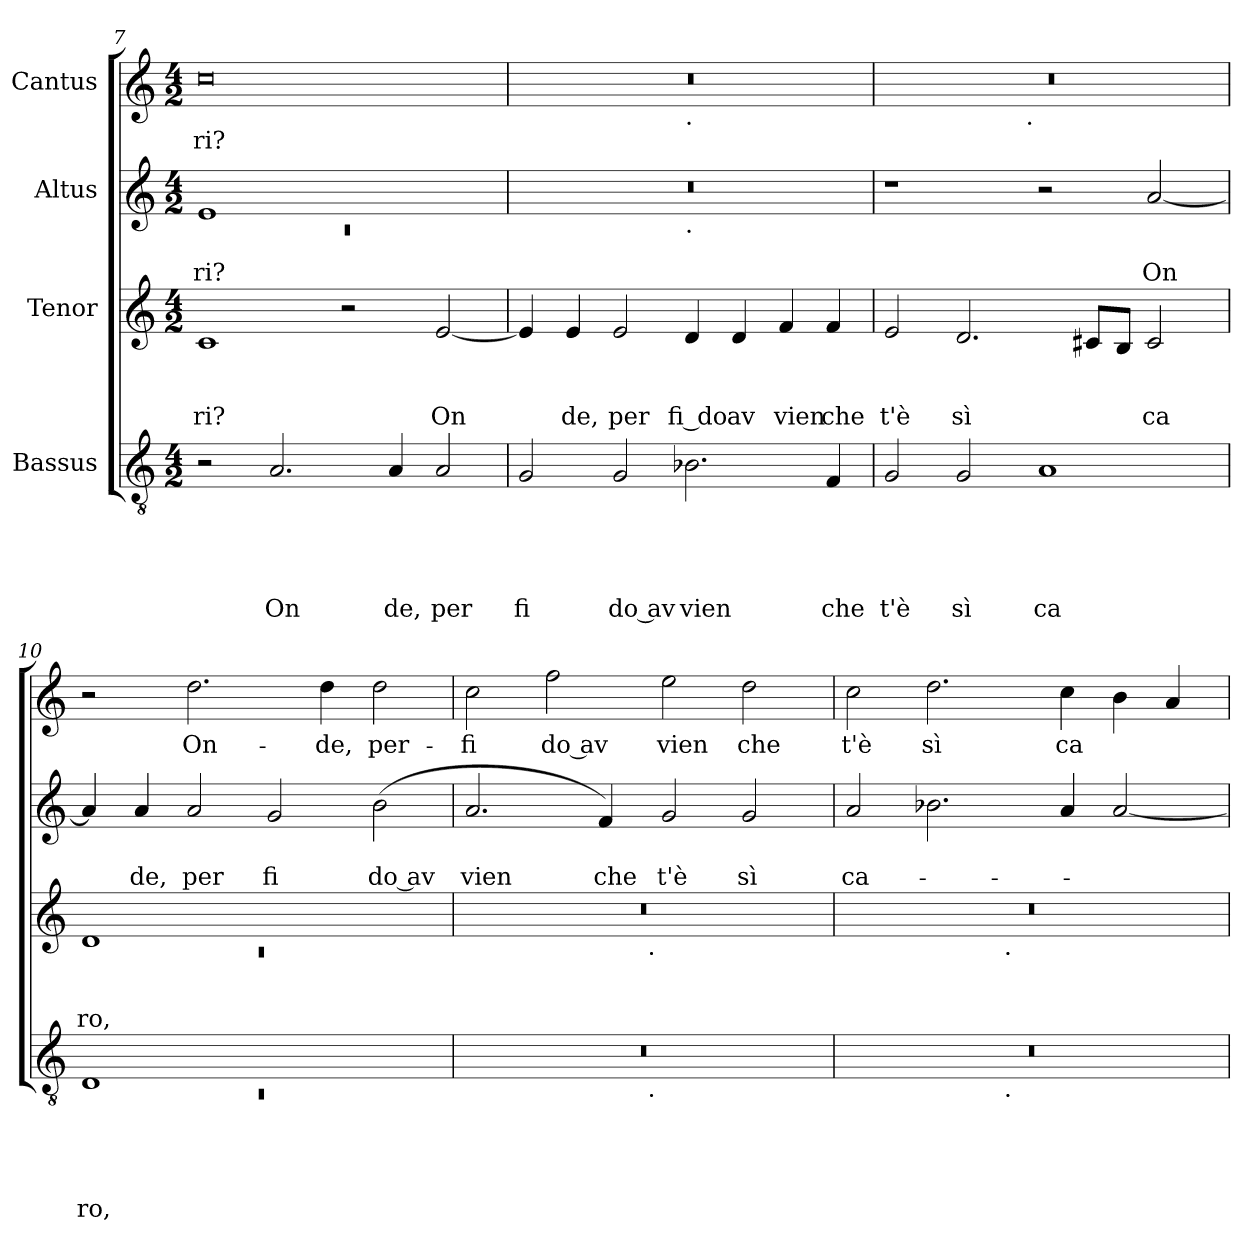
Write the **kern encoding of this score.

**kern	**text	**text	**text	**text	**text	**kern	**text	**text	**text	**kern	**text	**text	**kern	**text
*part4	*part4	*part4	*part4	*part4	*part4	*part3	*part3	*part3	*part3	*part2	*part2	*part2	*part1	*part1
*staff4	*staff4	*staff4	*staff4	*staff4	*staff4	*staff3	*staff3	*staff3	*staff3	*staff2	*staff2	*staff2	*staff1	*staff1
*I"Bassus	*	*	*	*	*	*I"Tenor	*	*	*	*I"Altus	*	*	*I"Cantus	*
*clefGv2	*	*	*	*	*	*clefG2	*	*	*	*clefG2	*	*	*clefG2	*
*k[]	*	*	*	*	*	*k[]	*	*	*	*k[]	*	*	*k[]	*
*C:	*	*	*	*	*	*C:	*	*	*	*C:	*	*	*C:	*
*M4/2	*	*	*	*	*	*M4/2	*	*	*	*M4/2	*	*	*M4/2	*
=7	=7	=7	=7	=7	=7	=7	=7	=7	=7	=7	=7	=7	=7	=7
*	*	*	*	*	*	*	*	*	*	*^	*	*	*	*
!	!	!	!	!	!	!	!	!	!LO:LY:b	!	!LO:N:vis=1	!	!LO:LY:b	!	!LO:LY:b
2r	.	.	.	.	.	1c	.	.	ri?	1e	0rc	.	ri?	0cc	-ri?
!	!	!	!	!	!LO:LY:b	!	!	!	!	!	!	!	!	!	!
2.A/	.	.	.	.	On	.	.	.	.	.	.	.	.	.	.
.	.	.	.	.	.	2r	.	.	.	1ryy	.	.	.	.	.
!	!	!	!	!	!LO:LY:b	!	!	!	!	!	!	!	!	!	!
4A/	.	.	.	.	de,	.	.	.	.	.	.	.	.	.	.
!	!	!	!	!	!LO:LY:b	!	!	!	!LO:LY:b	!	!	!	!	!	!
2A/	.	.	.	.	per	[<2e/	.	.	On	.	.	.	.	.	.
=8	=8	=8	=8	=8	=8	=8	=8	=8	=8	=8	=8	=8	=8	=8	=8
!	!	!	!	!	!LO:LY:b	!	!	!	!	!	!	!	!	!	!
*	*	*	*	*	*	*	*	*	*	*	*	*	*	*^	*
2G/	.	.	.	.	fi	4e/]	.	.	.	0r	1ryy	.	.	0r	1ryy	.
!	!	!	!	!	!	!	!	!	!LO:LY:b	!	!	!	!	!	!	!
.	.	.	.	.	.	4e/	.	.	de,	.	.	.	.	.	.	.
!	!	!	!	!	!LO:LY:b:rj	!	!	!	!LO:LY:b	!	!	!	!	!	!	!
2G/	.	.	.	.	do av	2e/	.	.	per	.	.	.	.	.	.	.
!	!	!	!	!	!	!	!	!	!	!	!	!	!	!	!LO:TX:b:t=.	!
!	!	!	!	!	!	!	!	!	!	!	!LO:TX:b:t=.	!	!	!	!	!
!	!	!	!	!	!LO:LY:b	!	!	!	!LO:LY:b	!	!	!	!	!	!	!
2.B-X\	.	.	.	.	vien	4d/	.	.	fi do	.	1ryy	.	.	.	1ryy	.
!	!	!	!	!	!	!	!	!	!LO:LY:b	!	!	!	!	!	!	!
.	.	.	.	.	.	4d/	.	.	av	.	.	.	.	.	.	.
!	!	!	!	!	!	!	!	!	!LO:LY:b	!	!	!	!	!	!	!
.	.	.	.	.	.	4f/	.	.	vien	.	.	.	.	.	.	.
!	!	!	!	!	!LO:LY:b	!	!	!	!LO:LY:b	!	!	!	!	!	!	!
4F/	.	.	.	.	che	4f/	.	.	che	.	.	.	.	.	.	.
=9	=9	=9	=9	=9	=9	=9	=9	=9	=9	=9	=9	=9	=9	=9	=9	=9
!	!	!	!	!	!LO:LY:b	!	!	!	!LO:LY:b	!	!	!	!	!	!	!
*	*	*	*	*	*	*	*	*	*	*v	*v	*	*	*	*	*
2G/	.	.	.	.	t'è	2e/	.	.	t'è	1r	.	.	0r	2ryy	.
!	!	!	!	!	!LO:LY:b	!	!	!	!LO:LY:b	!	!	!	!	!	!
2G/	.	.	.	.	sì	2.d/	.	.	sì	.	.	.	.	4...ryy	.
!	!	!	!	!	!	!	!	!	!	!	!	!	!	!LO:TX:b:t=.	!
.	.	.	.	.	.	.	.	.	.	.	.	.	.	1ryy	.
!	!	!	!	!	!LO:LY:b	!	!	!	!	!	!	!	!	!	!
1A	.	.	.	.	ca	.	.	.	.	2r	.	.	.	.	.
.	.	.	.	.	.	8c#/L	.	.	.	.	.	.	.	.	.
.	.	.	.	.	.	8B/J	.	.	.	.	.	.	.	.	.
!	!	!	!	!	!	!	!	!	!LO:LY:b	!	!	!LO:LY:b	!	!	!
.	.	.	.	.	.	2c#/	.	.	ca	[<2a/	.	On	.	.	.
.	.	.	.	.	.	.	.	.	.	.	.	.	.	32ryy	.
=10	=10	=10	=10	=10	=10	=10	=10	=10	=10	=10	=10	=10	=10	=10	=10
*^	*	*	*	*	*	*^	*	*	*	*	*	*	*	*	*
!	!LO:N:vis=1	!	!	!	!	!LO:LY:b	!	!LO:N:vis=1	!	!	!LO:LY:b	!	!	!	!	!	!
*	*	*	*	*	*	*	*	*	*	*	*	*	*	*	*v	*v	*
1D	0rC	.	.	.	.	ro,	1d	0rc	.	.	ro,	4a/]	.	.	2r	.
!	!	!	!	!	!	!	!	!	!	!	!	!	!	!LO:LY:b	!	!
.	.	.	.	.	.	.	.	.	.	.	.	4a/	.	de,	.	.
!	!	!	!	!	!	!	!	!	!	!	!	!	!	!LO:LY:b	!	!LO:LY:b
.	.	.	.	.	.	.	.	.	.	.	.	2a/	.	per	2.dd\	On-
!	!	!	!	!	!	!	!	!	!	!	!	!	!	!LO:LY:b	!	!
1ryy	.	.	.	.	.	.	1ryy	.	.	.	.	2g/	.	fi	.	.
!	!	!	!	!	!	!	!	!	!	!	!	!	!	!	!	!LO:LY:b
.	.	.	.	.	.	.	.	.	.	.	.	.	.	.	4dd\	-de,
!	!	!	!	!	!	!	!	!	!	!	!	!	!	!LO:LY:b:rj	!	!LO:LY:b
.	.	.	.	.	.	.	.	.	.	.	.	(<2b\	.	do av	2dd\	per-
!!LO:PB:g=z
=11	=11	=11	=11	=11	=11	=11	=11	=11	=11	=11	=11	=11	=11	=11	=11	=11
!	!	!	!	!	!	!	!	!	!	!	!	!	!	!LO:LY:b	!	!LO:LY:b
0r	2ryy	.	.	.	.	.	0r	2ryy	.	.	.	2.a/	.	vien	2cc\	-fi
!	!	!	!	!	!	!	!	!	!	!	!	!	!	!	!	!LO:LY:b:rj
.	4...ryy	.	.	.	.	.	.	4...ryy	.	.	.	.	.	.	2ff\	do av
!	!	!	!	!	!	!	!	!	!	!	!	!	!	!LO:LY:b	!	!
.	.	.	.	.	.	.	.	.	.	.	.	4f/)	.	che	.	.
!	!	!	!	!	!	!	!	!LO:TX:b:t=.	!	!	!	!	!	!	!	!
!	!LO:TX:b:t=.	!	!	!	!	!	!	!	!	!	!	!	!	!	!	!
.	1ryy	.	.	.	.	.	.	1ryy	.	.	.	.	.	.	.	.
!	!	!	!	!	!	!	!	!	!	!	!	!	!	!LO:LY:b	!	!LO:LY:b
.	.	.	.	.	.	.	.	.	.	.	.	2g/	.	t'è	2ee\	vien
!	!	!	!	!	!	!	!	!	!	!	!	!	!	!LO:LY:b	!	!LO:LY:b
.	.	.	.	.	.	.	.	.	.	.	.	2g/	.	sì	2dd\	che
.	32ryy	.	.	.	.	.	.	32ryy	.	.	.	.	.	.	.	.
=12	=12	=12	=12	=12	=12	=12	=12	=12	=12	=12	=12	=12	=12	=12	=12	=12
!	!	!	!	!	!	!	!	!	!	!	!	!	!	!LO:LY:b	!	!LO:LY:b
0r	2ryy	.	.	.	.	.	0r	2ryy	.	.	.	2a/	.	ca-	2cc\	t'è
!	!	!	!	!	!	!	!	!	!	!	!	!	!	!	!	!LO:LY:b
.	4...ryy	.	.	.	.	.	.	4...ryy	.	.	.	2.b-\	.	.	2.dd\	sì
!	!	!	!	!	!	!	!	!LO:TX:b:t=.	!	!	!	!	!	!	!	!
!	!LO:TX:b:t=.	!	!	!	!	!	!	!	!	!	!	!	!	!	!	!
.	1ryy	.	.	.	.	.	.	1ryy	.	.	.	.	.	.	.	.
!	!	!	!	!	!	!	!	!	!	!	!	!	!	!	!	!LO:LY:b
.	.	.	.	.	.	.	.	.	.	.	.	4a/	.	.	4cc\	ca
.	.	.	.	.	.	.	.	.	.	.	.	[<2a/	.	.	4b\	.
.	.	.	.	.	.	.	.	.	.	.	.	.	.	.	4a/	.
.	32ryy	.	.	.	.	.	.	32ryy	.	.	.	.	.	.	.	.
*v	*v	*	*	*	*	*	*	*	*	*	*	*	*	*	*	*
*	*	*	*	*	*	*v	*v	*	*	*	*	*	*	*	*
=	=	=	=	=	=	=	=	=	=	=	=	=	=	=
*-	*-	*-	*-	*-	*-	*-	*-	*-	*-	*-	*-	*-	*-	*-
